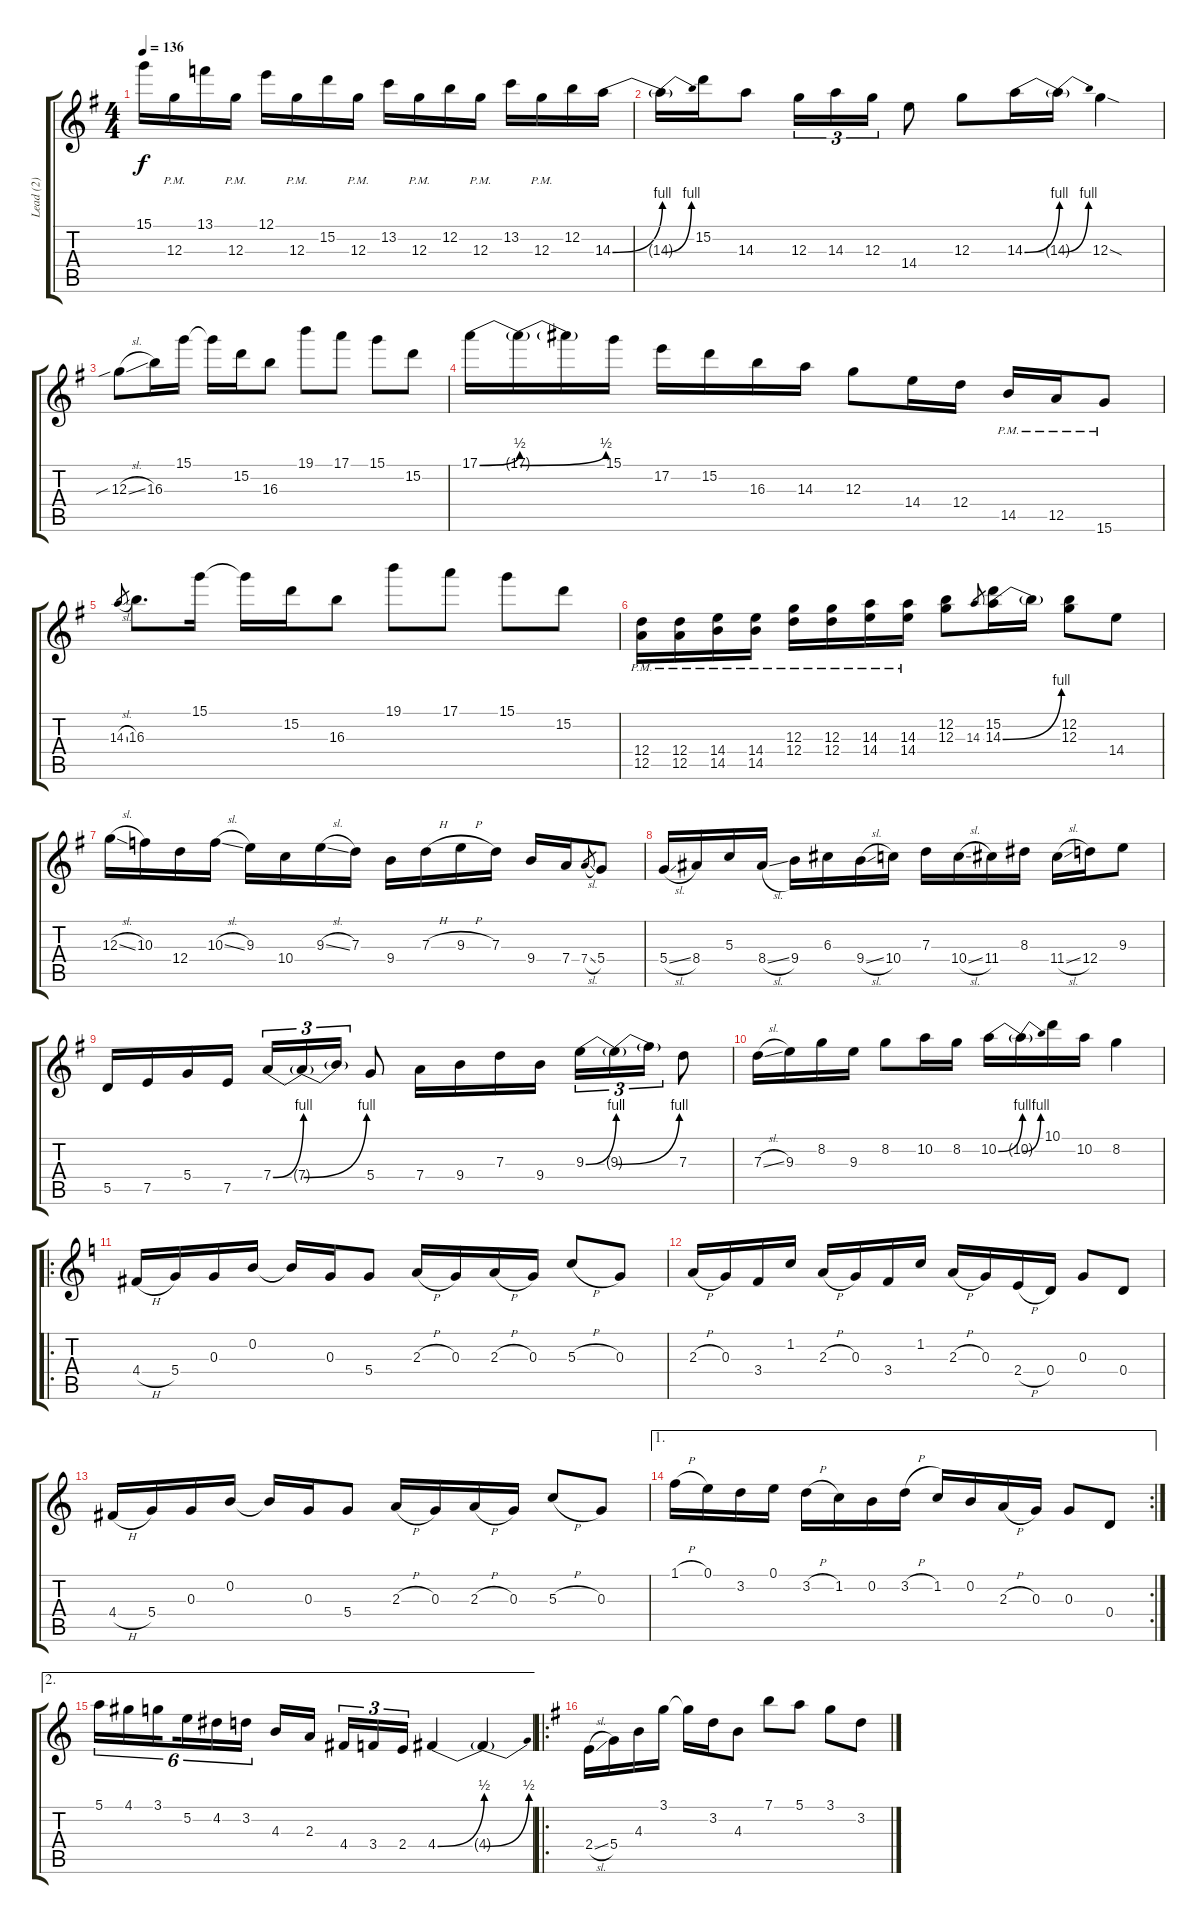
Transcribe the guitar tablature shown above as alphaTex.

\track ("Lead (2)" "Lead (2)") {instrument electricguitarclean}
\staff {score tabs}
\tuning (E4 B3 G3 D3 A2 E2) {hide}
\ts (4 4)
\tempo 136
\clef g2
\ks g
15.1.16{dy f} 12.3{pm}.16 13.1.16 12.3{pm}.16 12.1.16 12.3{pm}.16 15.2.16 12.3{pm}.16 13.2.16 12.3{pm}.16 12.2.16 12.3{pm}.16 13.2.16 12.3{pm}.16 12.2.16 14.3{be (bend 0 0 60 4)}.16 |
14.3{be (bend 0 0 60 4) t}.16 15.2.16 14.3.8 12.3.16{tu (3 2)} 14.3.16{tu (3 2)} 12.3.16{tu (3 2)} 14.4.8 12.3.8 14.3{be (bend 0 0 60 4)}.16 14.3{be (bend 0 0 60 4) t}.16 12.3{sod}.4 |
12.3{sib sl}.8 16.3.16 15.1.16 15.1{t}.16 15.2.16 16.3.8 19.1.8 17.1.8 15.1.8 15.2.8 |
17.1{be (bend 0 0 60 2)}.16 17.1{be (bend 0 0 60 2) t}.16 17.1{t}.16 15.1.16 17.2.16 15.2.16 16.3.16 14.3.16 12.3.8 14.4.16 12.4.16 14.5{pm}.16 12.5{pm}.16 15.6{pm}.8 |
14.3{sl}.8{gr} 16.3.8{d} 15.1.16 15.1{t}.16 15.2.16 16.3.8 19.1.8 17.1.8 15.1.8 15.2.8 |
(12.4{pm} 12.5{pm}).16 (12.4{pm} 12.5{pm}).16 (14.4{pm} 14.5{pm}).16 (14.4{pm} 14.5{pm}).16 (12.3{pm} 12.4{pm}).16 (12.3{pm} 12.4{pm}).16 (14.3{pm} 14.4{pm}).16 (14.3{pm} 14.4{pm}).16 (12.2 12.3).8 14.3.8{gr} (15.2 14.3{be (bend 0 0 60 4)}).16 14.3{t}.16 (12.2 12.3).8 14.4.8 |
12.3{sl}.16 10.3.16 12.4.16 10.3{sl}.16 9.3.16 10.4.16 9.3{sl}.16 7.3.16 9.4.16 7.3{h}.16 9.3{h}.16 7.3.16 9.4.16 7.4.16 7.4{sl}.8{gr} 5.4.8 |
5.4{sl}.16 8.4.16 5.3.16 8.4{sl}.16 9.4.16 6.3.16 9.4{sl}.16 10.4.16 7.3.16 10.4{sl}.16 11.4.16 8.3.16 11.4{sl}.16 12.4.16 9.3.8 |
5.5.16 7.5.16 5.4.16 7.5.16 7.4{be (bend 0 0 60 4)}.16{tu (3 2)} 7.4{be (bend 0 0 60 4) t}.16{tu (3 2)} 7.4{t}.16{tu (3 2)} 5.4.8 7.4.16 9.4.16 7.3.16 9.4.16 9.3{be (bend 0 0 60 4)}.16{tu (3 2)} 9.3{be (bend 0 0 60 4) t}.16{tu (3 2)} 9.3{t}.16{tu (3 2)} 7.3.8 |
7.3{sl}.16 9.3.16 8.2.16 9.3.16 8.2.8 10.2.16 8.2.16 10.2{be (bend 0 0 60 4)}.16 10.2{be (bend 0 0 60 4) t}.16 10.1.16 10.2.16 8.2.4 |
\ro
\ks c
4.4{h}.16 5.4.16 0.3.16 0.2.16 0.2{t}.16 0.3.16 5.4.8 2.3{h}.16 0.3.16 2.3{h}.16 0.3.16 5.3{h}.8 0.3.8 |
2.3{h}.16 0.3.16 3.4.16 1.2.16 2.3{h}.16 0.3.16 3.4.16 1.2.16 2.3{h}.16 0.3.16 2.4{h}.16 0.4.16 0.3.8 0.4.8 |
4.4{h}.16 5.4.16 0.3.16 0.2.16 0.2{t}.16 0.3.16 5.4.8 2.3{h}.16 0.3.16 2.3{h}.16 0.3.16 5.3{h}.8 0.3.8 |
\ae 1
\rc 2
1.1{h}.16 0.1.16 3.2.16 0.1.16 3.2{h}.16 1.2.16 0.2.16 3.2{h}.16 1.2.16 0.2.16 2.3{h}.16 0.3.16 0.3.8 0.4.8 |
\ae 2
5.1.16{tu (6 4)} 4.1.16{tu (6 4)} 3.1.16{tu (6 4) beam splitsecondary} 5.2.16{tu (6 4)} 4.2.16{tu (6 4)} 3.2.16{tu (6 4)} 4.3.16 2.3.16{beam splitsecondary} 4.4.16{tu (3 2)} 3.4.16{tu (3 2)} 2.4.16{tu (3 2)} 4.4{be (bend 0 0 60 2)}.4 4.4{be (bend 0 0 60 2) t}.4 |
\ro
\ks g
2.4{sl}.16 5.4.16 4.3.16 3.1.16 3.1{t}.16 3.2.16 4.3.8 7.1.8 5.1.8 3.1.8 3.2.8
